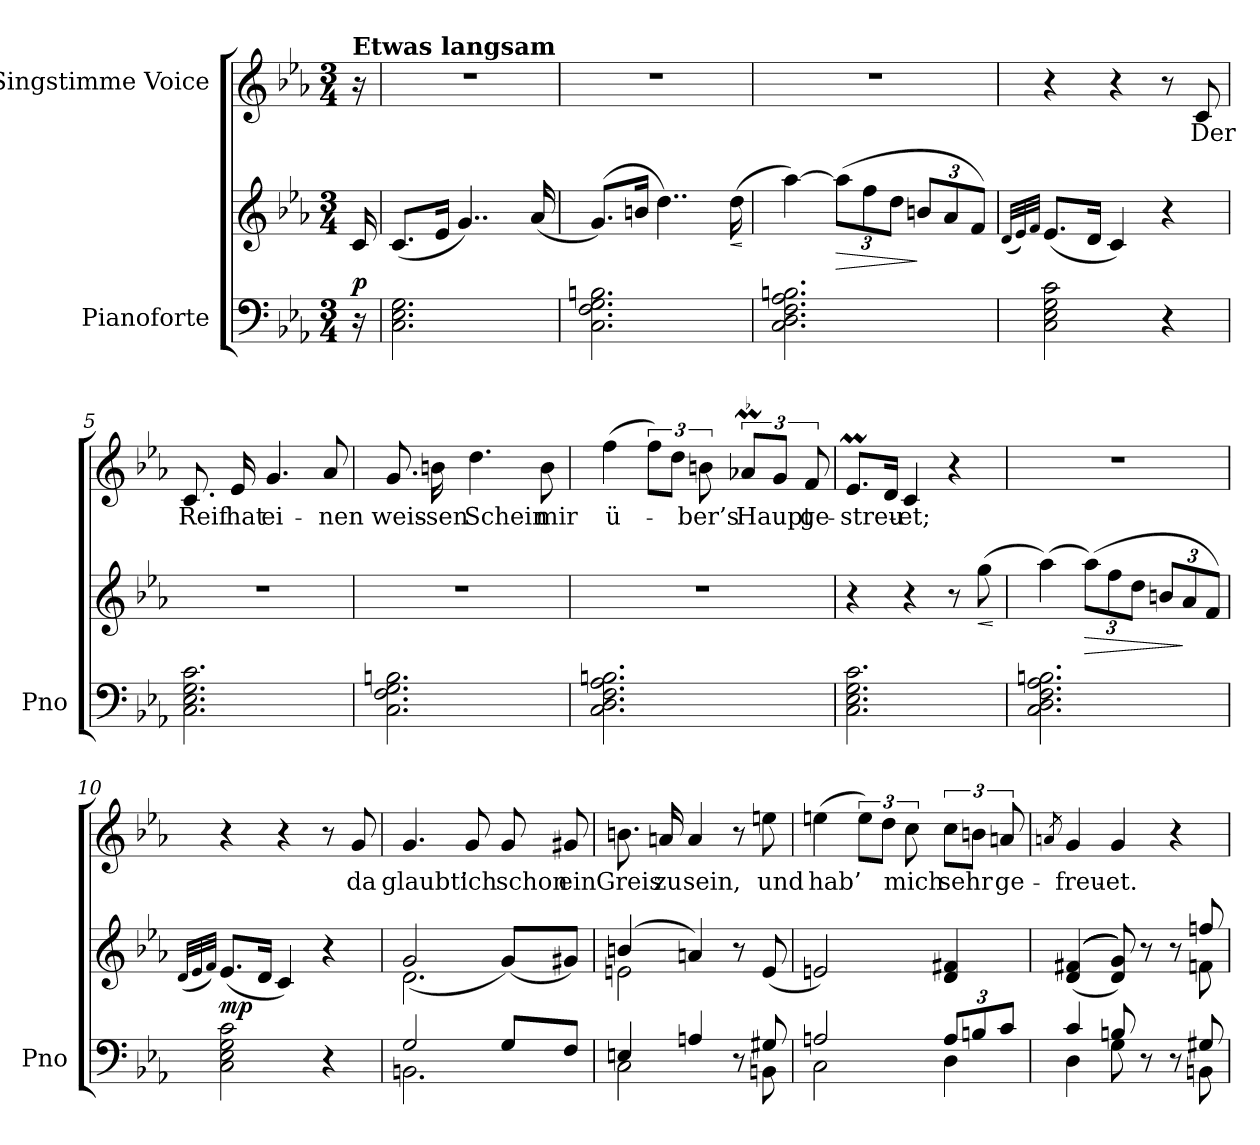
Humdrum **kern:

**kern	**kern	**dynam	**kern	**text
*part2	*part2	*part2	*part1	*part1
*staff3	*staff2	*staff2/3	*staff1	*staff1
*I"Pianoforte	*	*	*I"Singstimme Voice	*
*I'Pno	*	*	*	*
*clefF4	*clefG2	*	*clefG2	*
*k[b-e-a-]	*k[b-e-a-]	*	*k[b-e-a-]	*
*M3/4	*M3/4	*	*M3/4	*
=	=	=	=	=
!	!	!	!LO:TX:a:B:t=Etwas langsam	!
!	!	!LO:DY:a=2	!	!
16r	16c/	p	16r	.
=1	=1	=1	=1	=1
2.C\ 2.E-\ 2.G\	(<8.c/L	.	2.r	.
.	16e-/Jk	.	.	.
.	4..g/)	.	.	.
.	(<16a-/	.	.	.
=2	=2	=2	=2	=2
2.C\ 2.F\ 2.G\ 2.Bn\	(>8.g/L)	.	2.r	.
.	16bn/Jk	.	.	.
.	4..dd\)	.	.	.
!	!	!LO:HP:b	!	!
.	(>16dd\	<	.	.
.	.	[	.	.
=3	=3	=3	=3	=3
2.C\ 2.D\ 2.F\ 2.A-\ 2.Bn\	[4aa-\)	.	2.r	.
*	*Xbrackettup	*	*	*
!	!	!LO:HP:b	!	!
.	(>12aa-\L]	>	.	.
.	12ff\	.	.	.
.	12dd\J	.	.	.
.	12bn/L	]	.	.
.	12a-/	.	.	.
.	12f/J)	.	.	.
=4	=4	=4	=4	=4
.	(<32qd/LLL	.	.	.
.	32qe-/)	.	.	.
.	32qf/JJJ	.	.	.
2C\ 2E-\ 2G\ 2c\	(<8.e-/L	.	4r	.
.	16d/Jk	.	.	.
.	4c/)	.	4r	.
4r	4r	.	8r	.
!	!	!	!	!LO:LY:b
.	.	.	8c/	Der
!!LO:LB:g=z
=5	=5	=5	=5	=5
!	!	!	!	!LO:LY:b
2.C\ 2.E-\ 2.G\ 2.c\	2.r	.	8.c/	Reif
!	!	!	!	!LO:LY:b
.	.	.	16e-/	hat
!	!	!	!	!LO:LY:b
.	.	.	4.g/	ei-
!	!	!	!	!LO:LY:b
.	.	.	8a-/	-nen
=6	=6	=6	=6	=6
!	!	!	!	!LO:LY:b
2.C\ 2.F\ 2.G\ 2.Bn\	2.r	.	8.g/	weis-
!	!	!	!	!LO:LY:b
.	.	.	16bn\	-sen
!	!	!	!	!LO:LY:b
.	.	.	4.dd\	Schein
!	!	!	!	!LO:LY:b
.	.	.	8b\	mir
=7	=7	=7	=7	=7
!	!	!	!	!LO:LY:b
2.C\ 2.D\ 2.F\ 2.A-\ 2.Bn\	2.r	.	(>4ff\	ü-
.	.	.	12ff\L)	.
.	.	.	12dd\J	.
!	!	!	!	!LO:LY:b
.	.	.	12bn\	ber’s
!	!	!	!	!LO:LY:b
.	.	.	12a-XM/L	Haupt
.	.	.	12g/J	.
!	!	!	!	!LO:LY:b
.	.	.	12f/	ge-
=8	=8	=8	=8	=8
!	!	!	!	!LO:LY:b
2.C\ 2.E-\ 2.G\ 2.c\	4r	.	8.e-M/L	-streu-
.	.	.	16d/Jk	.
!	!	!	!	!LO:LY:b
.	4r	.	4c/	-et;
.	8r	.	4r	.
!	!	!LO:HP:b	!	!
.	(>8gg\	<	.	.
.	.	[	.	.
=9	=9	=9	=9	=9
2.C\ 2.D\ 2.F\ 2.A-\ 2.Bn\	(>4aa-\)	.	2.r	.
!	!	!LO:HP:b	!	!
.	(>12aa-\L)	>	.	.
.	12ff\	.	.	.
.	12dd\J	.	.	.
.	12bn/L	.	.	.
.	12a-/	]	.	.
.	12f/J)	.	.	.
!!LO:LB:g=z
=10	=10	=10	=10	=10
.	(<32qd/LLL	.	.	.
.	32qe-/	.	.	.
.	32qf/JJJ)	.	.	.
!	!	!LO:DY:b	!	!
2C\ 2E-\ 2G\ 2c\	(<8.e-/L	mp	4r	.
.	16d/Jk	.	.	.
.	4c/)	.	4r	.
4r	4r	.	8r	.
!	!	!	!	!LO:LY:b
.	.	.	8g/	da
=11	=11	=11	=11	=11
*^	*^	*	*	*
!	!	!	!	!	!	!LO:LY:b
2G/	2.BBn\	2.d\	(>2g/	.	4.g/	glaubt’
!	!	!	!	!	!	!LO:LY:b
.	.	.	.	.	8g/	ich
!	!	!	!	!	!	!LO:LY:b
8G/L	.	.	(>8g/L)	.	8g/	schon
!	!	!	!	!	!	!LO:LY:b
8F/J	.	.	8g#X/J)	.	8g#X/	ein
=12	=12	=12	=12	=12	=12	=12
!	!	!	!	!	!	!LO:LY:b
4En/	2C\	(>4bn/	2en\	.	8.bn\	Greis
!	!	!	!	!	!	!LO:LY:b
.	.	.	.	.	16an/	zu
!	!	!	!	!	!	!LO:LY:b
4An/	.	4an/)	.	.	4a/	sein,
8r	8ryy	8r	4rcyy	.	8r	.
!	!	!	!	!	!	!LO:LY:b
8G#X/	8BBn\	(<8e/	.	.	8een\	und
*	*	*v	*v	*	*	*
=13	=13	=13	=13	=13	=13
!	!	!	!	!	!LO:LY:b
2An/	2C\	2en/)	.	(>4een\	hab’
.	.	.	.	12ee\L)	.
.	.	.	.	12dd\J	.
!	!	!	!	!	!LO:LY:b
.	.	.	.	12cc\	mich
*Xbrackettup	*	*	*	*	*
!	!	!	!	!	!LO:LY:b
12A/L	4D\	4d/ 4f#X/	.	12cc\L	sehr
12Bn/	.	.	.	12bn\J	.
!	!	!	!	!	!LO:LY:b
12c/J	.	.	.	12an/	ge-
=14	=14	=14	=14	=14	=14
.	.	.	.	8qan/	.
*	*	*^	*	*	*
!	!	!	!	!	!	!LO:LY:b
4c/	4D\	(<(<(<(>4d/ 4f#X/	4rFyy	.	4g/	-freu-
!	!	!	!	!	!	!LO:LY:b
8Bn/	8G\	8d/ 8g/))))	4rFyy	.	4g/	-et.
8r	8ryy	8r	.	.	.	.
8r	8ryy	8r	8ryy	.	4r	.
8G#X/	8BBn\	8ffn/	8fn\	.	.	.
*v	*v	*	*	*	*	*
*	*v	*v	*	*	*
=	=	=	=	=
*-	*-	*-	*-	*-
